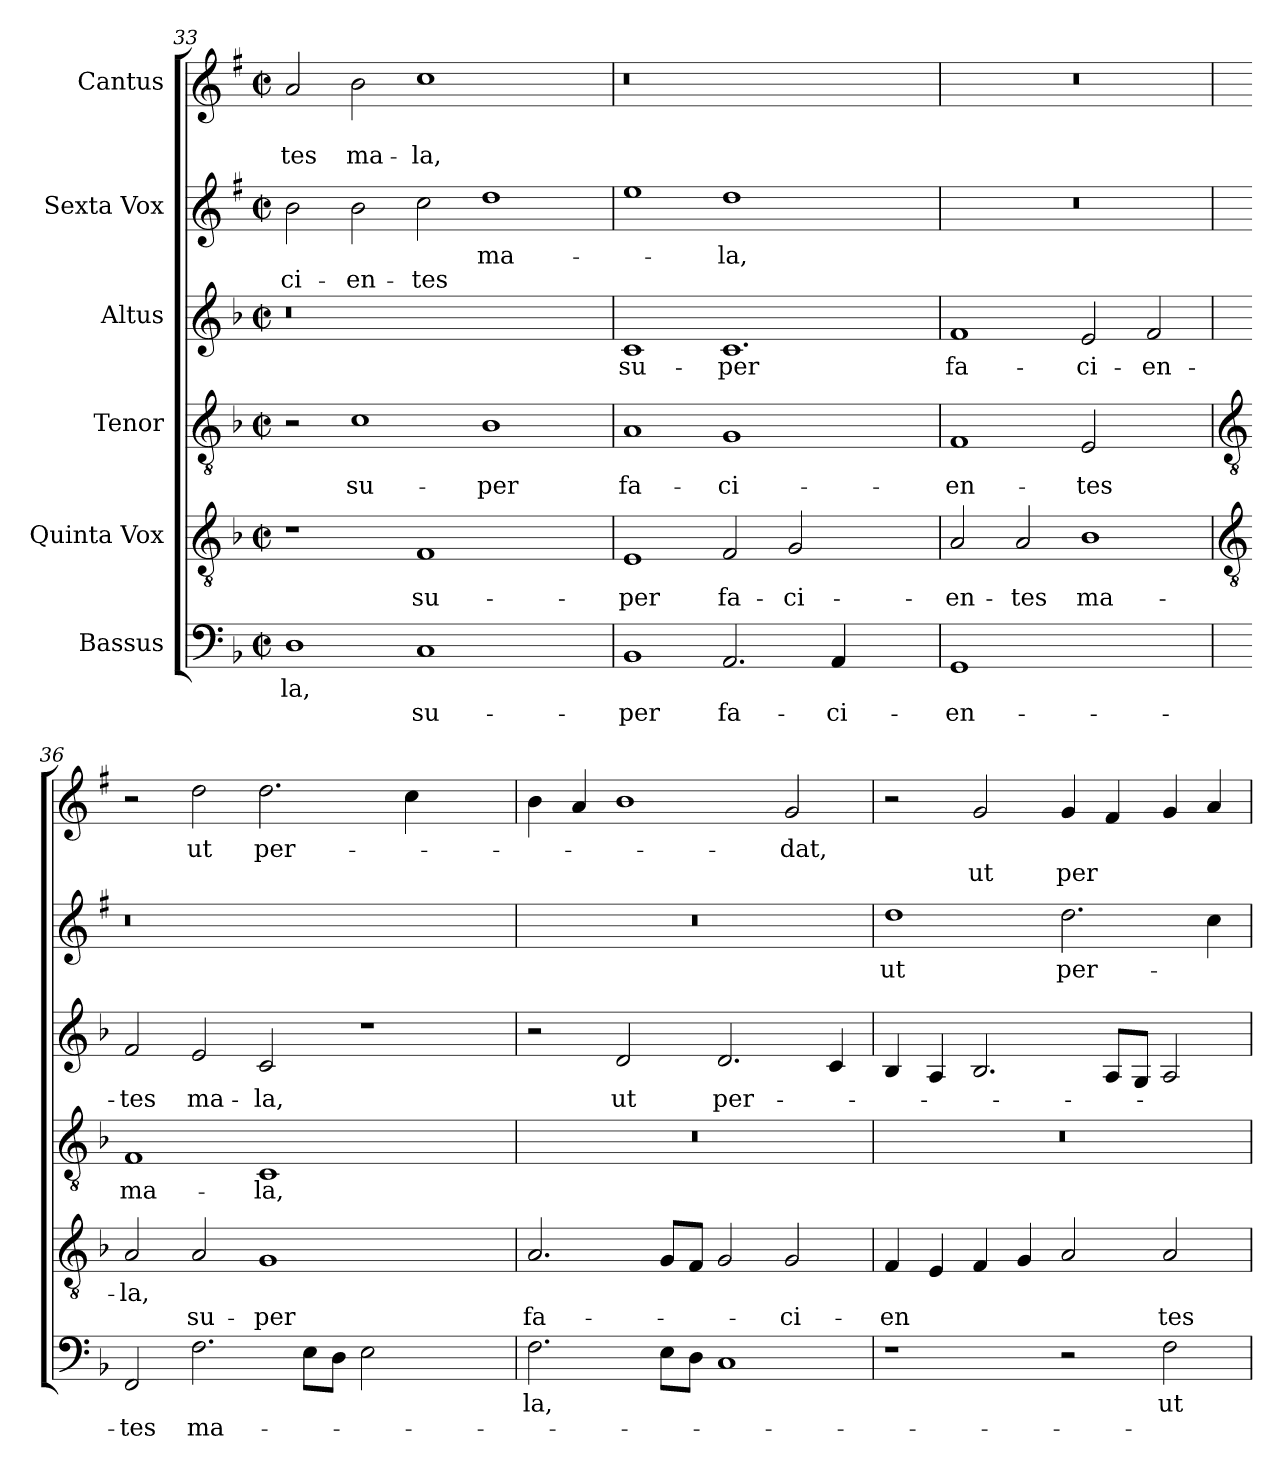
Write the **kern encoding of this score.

**kern	**text	**text	**kern	**text	**text	**kern	**text	**kern	**text	**kern	**text	**text	**kern	**text	**text
*part6	*part6	*part6	*part5	*part5	*part5	*part4	*part4	*part3	*part3	*part2	*part2	*part2	*part1	*part1	*part1
*staff6	*staff6	*staff6	*staff5	*staff5	*staff5	*staff4	*staff4	*staff3	*staff3	*staff2	*staff2	*staff2	*staff1	*staff1	*staff1
*I"Bassus	*	*	*I"Quinta Vox	*	*	*I"Tenor	*	*I"Altus	*	*I"Sexta Vox	*	*	*I"Cantus	*	*
*clefF4	*	*	*clefGv2	*	*	*clefGv2	*	*clefG2	*	*clefG2	*	*	*clefG2	*	*
*	*	*	*	*	*	*	*	*	*	*ITrd1c2	*	*	*ITrd1c2	*	*
*k[b-]	*	*	*k[b-]	*	*	*k[b-]	*	*k[b-]	*	*k[b-]	*	*	*k[b-]	*	*
*F:	*	*	*F:	*	*	*F:	*	*F:	*	*F:	*	*	*F:	*	*
*M4/2	*	*	*M4/2	*	*	*M4/2	*	*M4/2	*	*M4/2	*	*	*M4/2	*	*
*met(c|)	*	*	*met(c|)	*	*	*met(c|)	*	*met(c|)	*	*met(c|)	*	*	*met(c|)	*	*
=33	=33	=33	=33	=33	=33	=33	=33	=33	=33	=33	=33	=33	=33	=33	=33
!	!LO:LY:b	!	!	!	!	!	!	!	!	!	!	!LO:LY:b	!	!	!LO:LY:b
1D	-la,	.	1r	.	.	2r	.	0r	.	2a	.	-ci-	2g	.	-tes
!	!	!	!	!	!	!	!LO:LY:b	!	!	!	!	!LO:LY:b	!	!	!LO:LY:b
.	.	.	.	.	.	1c	su-	.	.	2a	.	-en-	2a	.	ma-
!	!	!LO:LY:b	!	!LO:LY:b	!	!	!	!	!	!	!	!LO:LY:b	!	!	!LO:LY:b
1C	.	su-	1F	su-	.	.	.	.	.	2b-	.	-tes	1b-	.	-la,
!	!	!	!	!	!	!	!LO:LY:b	!	!	!	!LO:LY:b	!	!	!	!
.	.	.	.	.	.	1B-	-per	.	.	1cc	ma-	.	.	.	.
2ryy	.	.	2ryy	.	.	.	.	2ryy	.	.	.	.	2ryy	.	.
!!LO:LB:g=z
=34	=34	=34	=34	=34	=34	=34	=34	=34	=34	=34	=34	=34	=34	=34	=34
!	!	!LO:LY:b	!	!LO:LY:b	!	!	!LO:LY:b	!	!LO:LY:b	!	!	!	!	!	!
1BB-	.	-per	1E	-per	.	1A	fa-	1c	su-	1dd	.	.	0r	.	.
!	!	!LO:LY:b	!	!LO:LY:b	!	!	!LO:LY:b	!	!LO:LY:b	!	!LO:LY:b	!	!	!	!
2.AA	.	fa-	2F	fa-	.	1G	-ci-	1.c	-per	1cc	-la,	.	.	.	.
!	!	!	!	!LO:LY:b	!	!	!	!	!	!	!	!	!	!	!
.	.	.	2G	-ci-	.	.	.	.	.	.	.	.	.	.	.
!	!	!LO:LY:b	!	!	!	!	!	!	!	!	!	!	!	!	!
4AA	.	-ci-	.	.	.	.	.	.	.	.	.	.	.	.	.
2ryy	.	.	2ryy	.	.	2ryy	.	.	.	2ryy	.	.	2ryy	.	.
!!LO:LB:g=z
=35	=35	=35	=35	=35	=35	=35	=35	=35	=35	=35	=35	=35	=35	=35	=35
!	!	!LO:LY:b	!	!LO:LY:b	!	!	!LO:LY:b	!	!LO:LY:b	!	!	!	!	!	!
1GG	.	-en-	2A	-en-	.	1F	-en-	1f	fa-	0r	.	.	0r	.	.
!	!	!	!	!LO:LY:b	!	!	!	!	!	!	!	!	!	!	!
.	.	.	2A	-tes	.	.	.	.	.	.	.	.	.	.	.
!	!	!	!	!LO:LY:b	!	!	!LO:LY:b	!	!LO:LY:b	!	!	!	!	!	!
1ryy	.	.	1B-	ma-	.	2E	-tes	2e	-ci-	.	.	.	.	.	.
!	!	!	!	!	!	!	!	!	!LO:LY:b	!	!	!	!	!	!
.	.	.	.	.	.	2ryy	.	2f	-en-	.	.	.	.	.	.
!!LO:LB:g=z
=36	=36	=36	=36	=36	=36	=36	=36	=36	=36	=36	=36	=36	=36	=36	=36
*	*	*	*clefGv2	*	*	*clefGv2	*	*	*	*	*	*	*	*	*
!	!	!LO:LY:b	!	!LO:LY:b	!	!	!LO:LY:b	!	!LO:LY:b	!	!	!	!	!	!
2FF	.	-tes	2A	-la,	.	1F	ma-	2f	-tes	0r	.	.	2r	.	.
!	!	!LO:LY:b	!	!	!LO:LY:b	!	!	!	!LO:LY:b	!	!	!	!	!LO:LY:b	!
2.F	.	ma-	2A	.	su-	.	.	2e	ma-	.	.	.	2cc	ut	.
!	!	!	!	!	!LO:LY:b	!	!LO:LY:b	!	!LO:LY:b	!	!	!	!	!LO:LY:b	!
.	.	.	1G	.	-per	1C	-la,	2c	-la,	.	.	.	2.cc	per-	.
8EL	.	.	.	.	.	.	.	.	.	.	.	.	.	.	.
8DJ	.	.	.	.	.	.	.	.	.	.	.	.	.	.	.
2E	.	.	.	.	.	.	.	1r	.	.	.	.	.	.	.
.	.	.	.	.	.	.	.	.	.	.	.	.	4b-	.	.
2ryy	.	.	2ryy	.	.	2ryy	.	.	.	2ryy	.	.	2ryy	.	.
=37	=37	=37	=37	=37	=37	=37	=37	=37	=37	=37	=37	=37	=37	=37	=37
!	!LO:LY:b	!	!	!	!LO:LY:b	!	!	!	!	!	!	!	!	!	!
2.F	-la,	.	2.A	.	fa-	0r	.	2r	.	0r	.	.	4a	.	.
.	.	.	.	.	.	.	.	.	.	.	.	.	4g	.	.
!	!	!	!	!	!	!	!	!	!LO:LY:b	!	!	!	!	!	!
.	.	.	.	.	.	.	.	2d	ut	.	.	.	1a	.	.
8EL	.	.	8GL	.	.	.	.	.	.	.	.	.	.	.	.
8DJ	.	.	8FJ	.	.	.	.	.	.	.	.	.	.	.	.
!	!	!	!	!	!	!	!	!	!LO:LY:b	!	!	!	!	!	!
1C	.	.	2G	.	.	.	.	2.d	per-	.	.	.	.	.	.
!	!	!	!	!	!LO:LY:b	!	!	!	!	!	!	!	!	!LO:LY:b	!
.	.	.	2G	.	-ci-	.	.	.	.	.	.	.	2f	-dat,	.
.	.	.	.	.	.	.	.	4c	.	.	.	.	.	.	.
=38	=38	=38	=38	=38	=38	=38	=38	=38	=38	=38	=38	=38	=38	=38	=38
!	!	!	!	!	!LO:LY:b	!	!	!	!	!	!LO:LY:b	!	!	!	!
1r	.	.	4F	.	-en	0r	.	4B-	.	1cc	ut	.	2r	.	.
.	.	.	4E	.	.	.	.	4A	.	.	.	.	.	.	.
!	!	!	!	!	!	!	!	!	!	!	!	!	!	!	!LO:LY:b
.	.	.	4F	.	.	.	.	2.B-	.	.	.	.	2f	.	ut
.	.	.	4G	.	.	.	.	.	.	.	.	.	.	.	.
!	!	!	!	!	!	!	!	!	!	!	!LO:LY:b	!	!	!	!LO:LY:b
2r	.	.	2A	.	.	.	.	.	.	2.cc	per-	.	4f	.	per
.	.	.	.	.	.	.	.	8AL	.	.	.	.	4e	.	.
.	.	.	.	.	.	.	.	8GJ	.	.	.	.	.	.	.
!	!LO:LY:b	!	!	!	!LO:LY:b	!	!	!	!	!	!	!	!	!	!
2F	ut	.	2A	.	tes	.	.	2A	.	.	.	.	4f	.	.
.	.	.	.	.	.	.	.	.	.	4b-	.	.	4g	.	.
=	=	=	=	=	=	=	=	=	=	=	=	=	=	=	=
*-	*-	*-	*-	*-	*-	*-	*-	*-	*-	*-	*-	*-	*-	*-	*-
